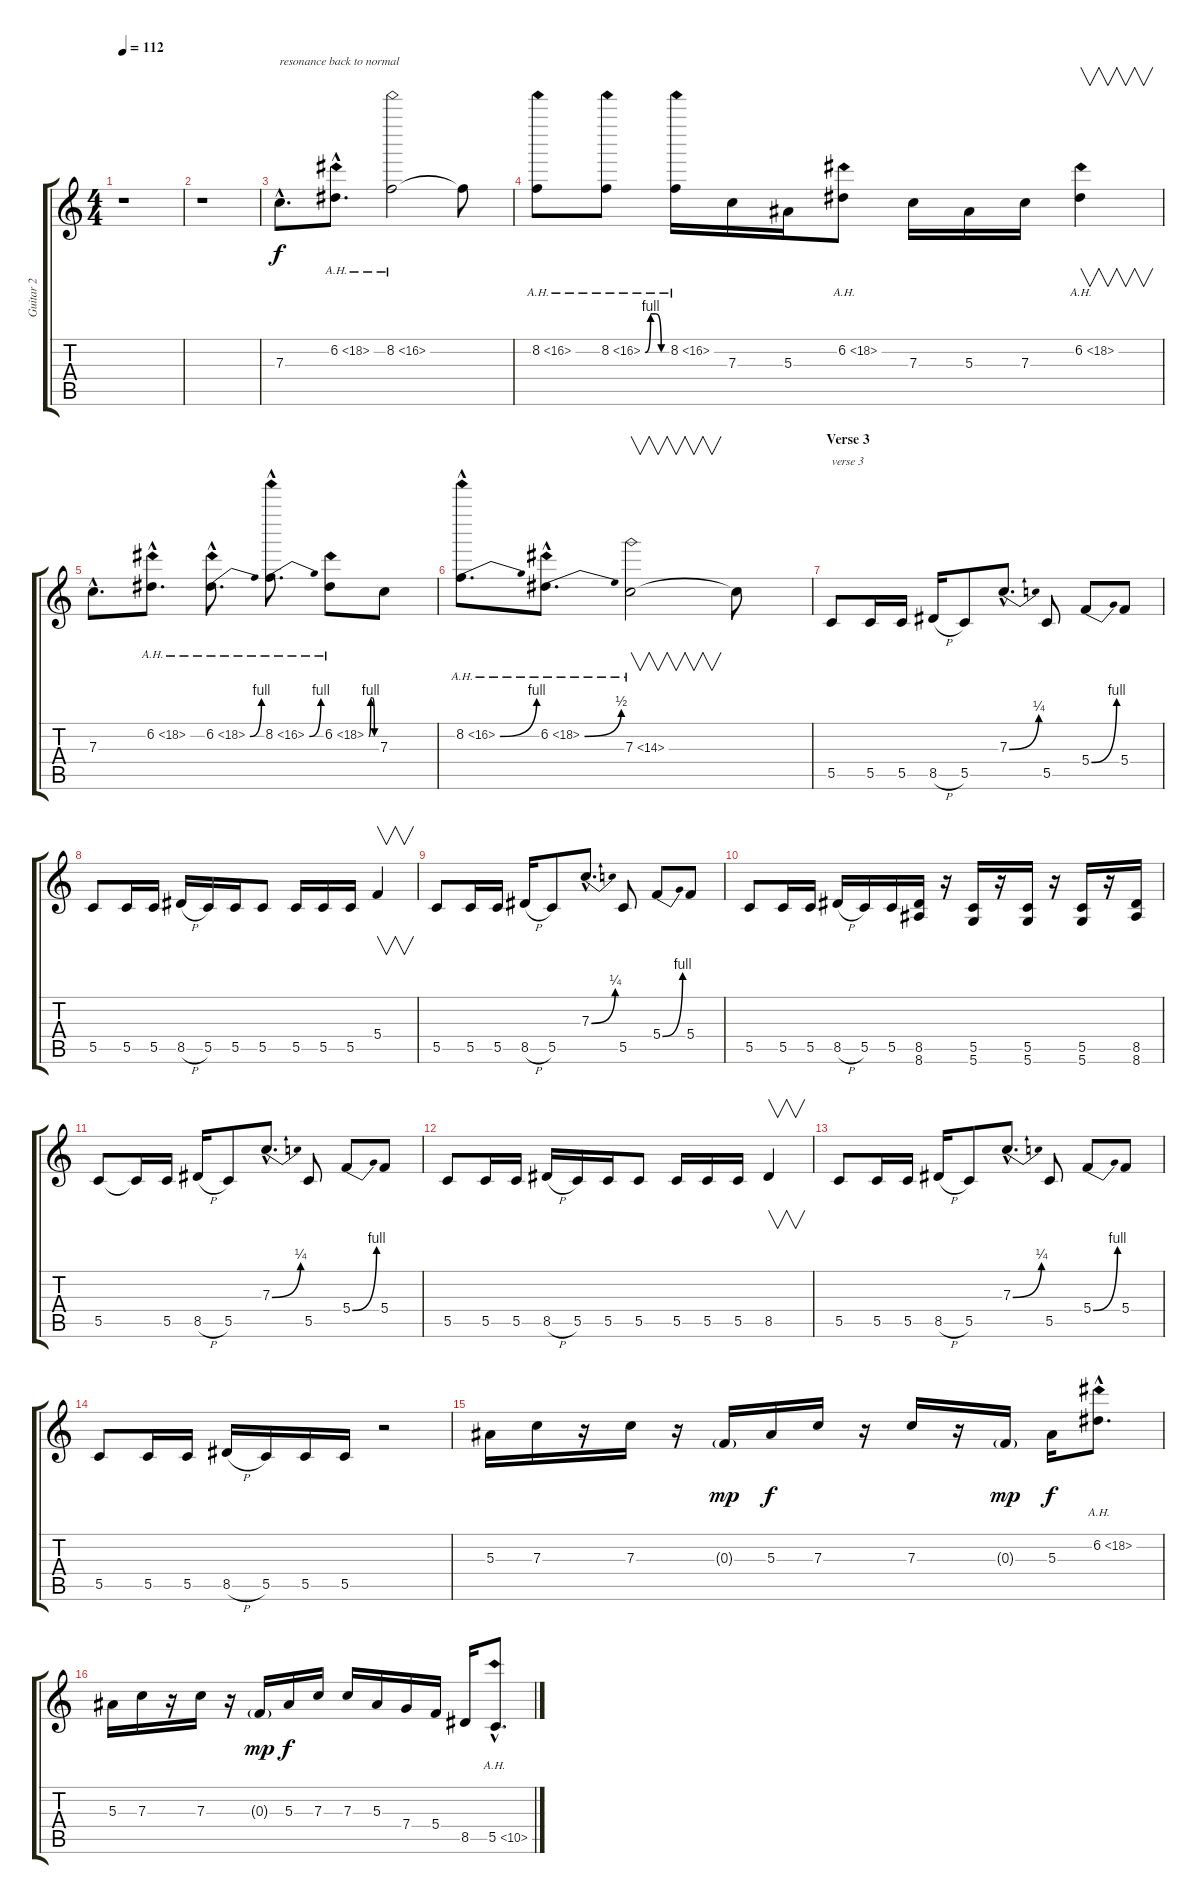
\track ("Guitar 2" "Guitar 2") {instrument distortionguitar}
\staff {score tabs}
\tuning (D4 A3 F3 C3 G2 D2) {hide}
\ts (4 4)
\tempo 112
\clef g2
\ks c
r.1{dy f} |
r.1 |
7.3{hac}.8{d txt "resonance back to normal"} 6.2{ah 12 hac}.8{d} 8.2{ah 8}.2 8.2{t}.8 |
8.2{ah 8}.8 8.2{be (custom 0 0 15 4 30 4 45 0 60 0) ah 8}.8 8.2{ah 8}.16 7.3.16 5.3.16 6.2{ah 12}.8 7.3.16 5.3.16 7.3.16 6.2{ah 12}.4{v} |
7.3{hac}.8{d} 6.2{ah 12 hac}.8{d} 6.2{be (bend 0 0 60 4) ah 12 hac}.8{d} 8.2{be (bend 0 0 60 4) ah 8 hac}.8{d} 6.2{be (custom 0 0 15 4 30 4 45 0 60 0) ah 12}.8 7.3.8 |
8.2{be (bend 0 0 60 4) ah 8 hac}.8{d} 6.2{be (bend 0 0 60 2) ah 12 hac}.8{d} 7.3{ah 7}.2{v} 7.3{t}.8 |
\section ("" "Verse 3")
5.5.8{txt "verse 3"} 5.5.16 5.5.16 8.5{h}.16 5.5.8 7.3{be (bend 0 0 60 1) hac}.8{d} 5.5.8 5.4{be (bend 0 0 60 4)}.8 5.4.8 |
5.5.8 5.5.16 5.5.16 8.5{h}.16 5.5.16 5.5.16 5.5.8 5.5.16 5.5.16 5.5.16 5.4.4{v} |
5.5.8 5.5.16 5.5.16 8.5{h}.16 5.5.8 7.3{be (bend 0 0 60 1) hac}.8{d} 5.5.8 5.4{be (bend 0 0 60 4)}.8 5.4.8 |
5.5.8 5.5.16 5.5.16 8.5{h}.16 5.5.16 5.5.16 (8.5 8.6).16 r.16 (5.5 5.6).16 r.16 (5.5 5.6).16 r.16 (5.5 5.6).16 r.16 (8.5 8.6).16 |
5.5.8 5.5{t}.16 5.5.16 8.5{h}.16 5.5.8 7.3{be (bend 0 0 60 1) hac}.8{d} 5.5.8 5.4{be (bend 0 0 60 4)}.8 5.4.8 |
5.5.8 5.5.16 5.5.16 8.5{h}.16 5.5.16 5.5.16 5.5.8 5.5.16 5.5.16 5.5.16 8.5.4{v} |
5.5.8 5.5.16 5.5.16 8.5{h}.16 5.5.8 7.3{be (bend 0 0 60 1) hac}.8{d} 5.5.8 5.4{be (bend 0 0 60 4)}.8 5.4.8 |
5.5.8 5.5.16 5.5.16 8.5{h}.16 5.5.16 5.5.16 5.5.16 r.2 |
5.3.16 7.3.16 r.16 7.3.16 r.16 0.3{g}.16{dy mp} 5.3.16{dy f} 7.3.16 r.16 7.3.16 r.16 0.3{g}.16{dy mp} 5.3.16{dy f} 6.2{ah 12 hac}.8{d} |
5.3.16 7.3.16 r.16 7.3.16 r.16 0.3{g}.16{dy mp} 5.3.16{dy f} 7.3.16 7.3.16 5.3.16 7.4.16 5.4.16 8.5.16 5.5{ah 5 hac}.8{d}
